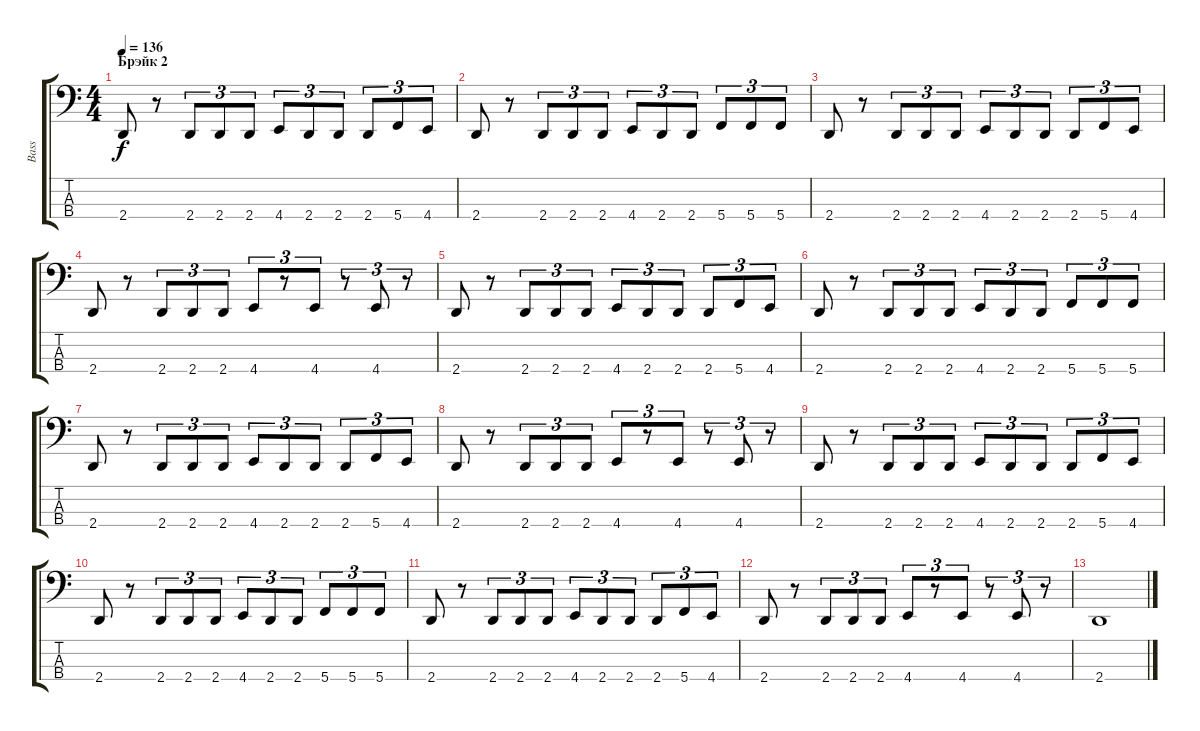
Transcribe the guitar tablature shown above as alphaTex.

\track ("Bass" "Bass") {instrument electricbassfinger}
\staff {score tabs}
\tuning (F2 C2 G1 C1) {hide}
\ts (4 4)
\section ("" "Брэйк 2")
\tempo 136
\clef f4
\ks c
2.4.8{dy f} r.8 2.4.8{tu (3 2)} 2.4.8{tu (3 2)} 2.4.8{tu (3 2)} 4.4.8{tu (3 2)} 2.4.8{tu (3 2)} 2.4.8{tu (3 2)} 2.4.8{tu (3 2)} 5.4.8{tu (3 2)} 4.4.8{tu (3 2)} |
2.4.8 r.8 2.4.8{tu (3 2)} 2.4.8{tu (3 2)} 2.4.8{tu (3 2)} 4.4.8{tu (3 2)} 2.4.8{tu (3 2)} 2.4.8{tu (3 2)} 5.4.8{tu (3 2)} 5.4.8{tu (3 2)} 5.4.8{tu (3 2)} |
2.4.8 r.8 2.4.8{tu (3 2)} 2.4.8{tu (3 2)} 2.4.8{tu (3 2)} 4.4.8{tu (3 2)} 2.4.8{tu (3 2)} 2.4.8{tu (3 2)} 2.4.8{tu (3 2)} 5.4.8{tu (3 2)} 4.4.8{tu (3 2)} |
2.4.8 r.8 2.4.8{tu (3 2)} 2.4.8{tu (3 2)} 2.4.8{tu (3 2)} 4.4.8{tu (3 2)} r.8{tu (3 2)} 4.4.8{tu (3 2)} r.8{tu (3 2)} 4.4.8{tu (3 2)} r.8{tu (3 2)} |
2.4.8 r.8 2.4.8{tu (3 2)} 2.4.8{tu (3 2)} 2.4.8{tu (3 2)} 4.4.8{tu (3 2)} 2.4.8{tu (3 2)} 2.4.8{tu (3 2)} 2.4.8{tu (3 2)} 5.4.8{tu (3 2)} 4.4.8{tu (3 2)} |
2.4.8 r.8 2.4.8{tu (3 2)} 2.4.8{tu (3 2)} 2.4.8{tu (3 2)} 4.4.8{tu (3 2)} 2.4.8{tu (3 2)} 2.4.8{tu (3 2)} 5.4.8{tu (3 2)} 5.4.8{tu (3 2)} 5.4.8{tu (3 2)} |
2.4.8 r.8 2.4.8{tu (3 2)} 2.4.8{tu (3 2)} 2.4.8{tu (3 2)} 4.4.8{tu (3 2)} 2.4.8{tu (3 2)} 2.4.8{tu (3 2)} 2.4.8{tu (3 2)} 5.4.8{tu (3 2)} 4.4.8{tu (3 2)} |
2.4.8 r.8 2.4.8{tu (3 2)} 2.4.8{tu (3 2)} 2.4.8{tu (3 2)} 4.4.8{tu (3 2)} r.8{tu (3 2)} 4.4.8{tu (3 2)} r.8{tu (3 2)} 4.4.8{tu (3 2)} r.8{tu (3 2)} |
2.4.8 r.8 2.4.8{tu (3 2)} 2.4.8{tu (3 2)} 2.4.8{tu (3 2)} 4.4.8{tu (3 2)} 2.4.8{tu (3 2)} 2.4.8{tu (3 2)} 2.4.8{tu (3 2)} 5.4.8{tu (3 2)} 4.4.8{tu (3 2)} |
2.4.8 r.8 2.4.8{tu (3 2)} 2.4.8{tu (3 2)} 2.4.8{tu (3 2)} 4.4.8{tu (3 2)} 2.4.8{tu (3 2)} 2.4.8{tu (3 2)} 5.4.8{tu (3 2)} 5.4.8{tu (3 2)} 5.4.8{tu (3 2)} |
2.4.8 r.8 2.4.8{tu (3 2)} 2.4.8{tu (3 2)} 2.4.8{tu (3 2)} 4.4.8{tu (3 2)} 2.4.8{tu (3 2)} 2.4.8{tu (3 2)} 2.4.8{tu (3 2)} 5.4.8{tu (3 2)} 4.4.8{tu (3 2)} |
2.4.8 r.8 2.4.8{tu (3 2)} 2.4.8{tu (3 2)} 2.4.8{tu (3 2)} 4.4.8{tu (3 2)} r.8{tu (3 2)} 4.4.8{tu (3 2)} r.8{tu (3 2)} 4.4.8{tu (3 2)} r.8{tu (3 2)} |
2.4.1
